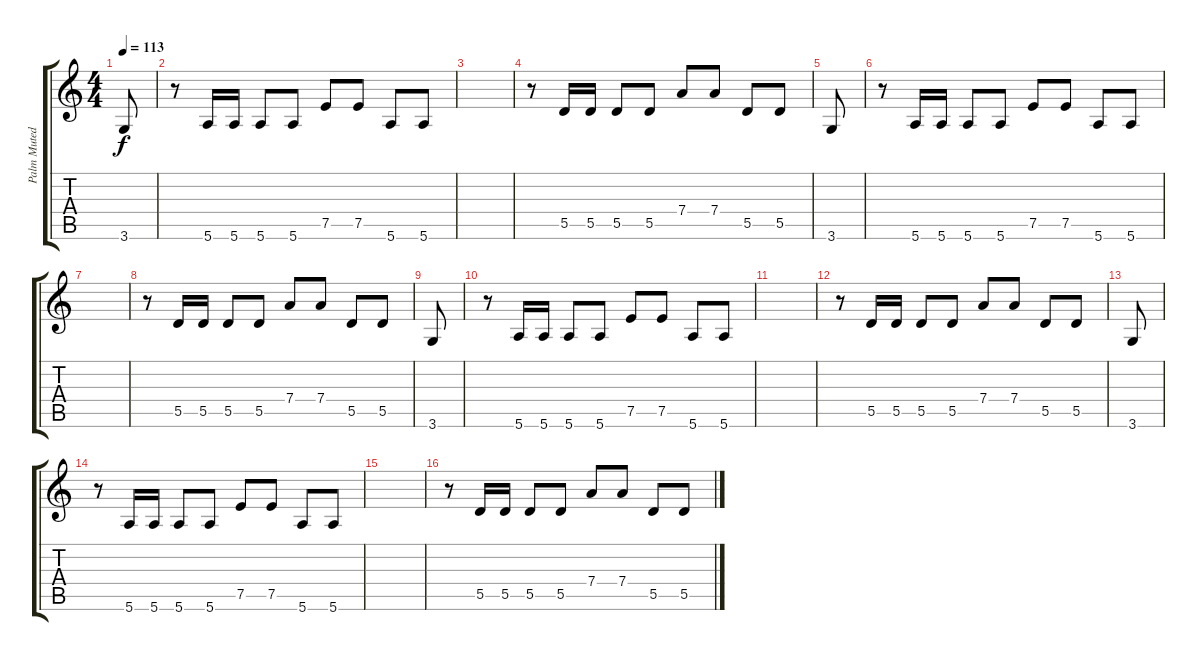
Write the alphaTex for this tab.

\track ("Palm Muted Guitar" "Palm Muted") {instrument electricguitarmuted}
\staff {score tabs}
\tuning (E4 B3 G3 D3 A2 E2) {hide}
\ts (4 4)
\tempo 113
\clef g2
\ks c
3.6.8{dy f} |
r.8 5.6.16 5.6.16 5.6.8 5.6.8 7.5.8 7.5.8 5.6.8 5.6.8 |
|
r.8 5.5.16 5.5.16 5.5.8 5.5.8 7.4.8 7.4.8 5.5.8 5.5.8 |
3.6.8 |
r.8 5.6.16 5.6.16 5.6.8 5.6.8 7.5.8 7.5.8 5.6.8 5.6.8 |
|
r.8 5.5.16 5.5.16 5.5.8 5.5.8 7.4.8 7.4.8 5.5.8 5.5.8 |
3.6.8 |
r.8 5.6.16 5.6.16 5.6.8 5.6.8 7.5.8 7.5.8 5.6.8 5.6.8 |
|
r.8 5.5.16 5.5.16 5.5.8 5.5.8 7.4.8 7.4.8 5.5.8 5.5.8 |
3.6.8 |
r.8 5.6.16 5.6.16 5.6.8 5.6.8 7.5.8 7.5.8 5.6.8 5.6.8 |
|
r.8 5.5.16 5.5.16 5.5.8 5.5.8 7.4.8 7.4.8 5.5.8 5.5.8
